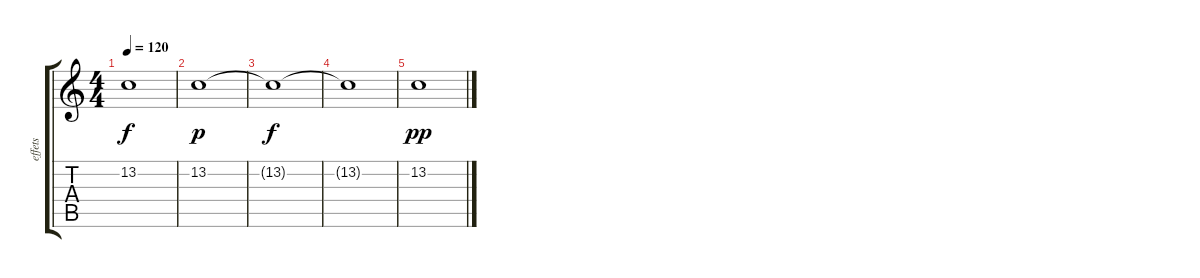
\track ("effets" "effets") {instrument choiraahs}
\staff {score tabs}
\tuning (E4 B3 G3 D3 A2 E2) {hide}
\ts (4 4)
\tempo 120
\clef g2
\ks c
13.2{t}.1{dy f} |
13.2.1{dy p} |
13.2{t}.1{dy f} |
13.2{t}.1 |
13.2.1{dy pp}
